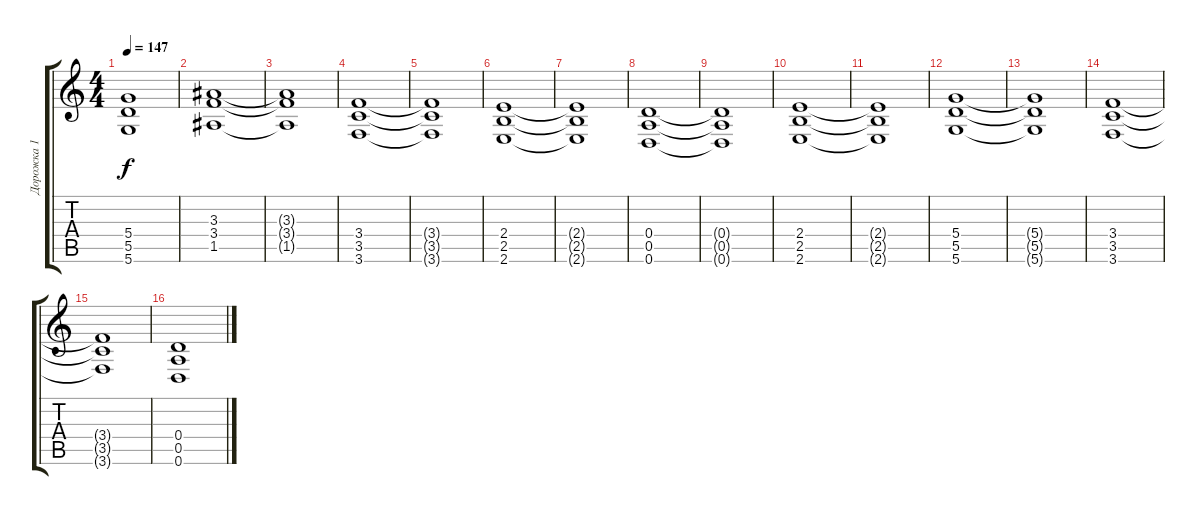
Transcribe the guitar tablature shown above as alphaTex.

\track ("Дорожка 1" "Дорожка 1") {instrument distortionguitar}
\staff {score tabs}
\tuning (E4 B3 G3 D3 A2 D2) {hide}
\ts (4 4)
\tempo 147
\clef g2
\ks c
(5.4{t} 5.5{t} 5.6{t}).1{dy f} |
(3.3 3.4 1.5).1 |
(3.3{t} 3.4{t} 1.5{t}).1 |
(3.4 3.5 3.6).1 |
(3.4{t} 3.5{t} 3.6{t}).1 |
(2.4 2.5 2.6).1 |
(2.4{t} 2.5{t} 2.6{t}).1 |
(0.4 0.5 0.6).1 |
(0.4{t} 0.5{t} 0.6{t}).1 |
(2.4 2.5 2.6).1 |
(2.4{t} 2.5{t} 2.6{t}).1 |
(5.4 5.5 5.6).1 |
(5.4{t} 5.5{t} 5.6{t}).1 |
(3.4 3.5 3.6).1 |
(3.4{t} 3.5{t} 3.6{t}).1 |
(0.4 0.5 0.6).1
